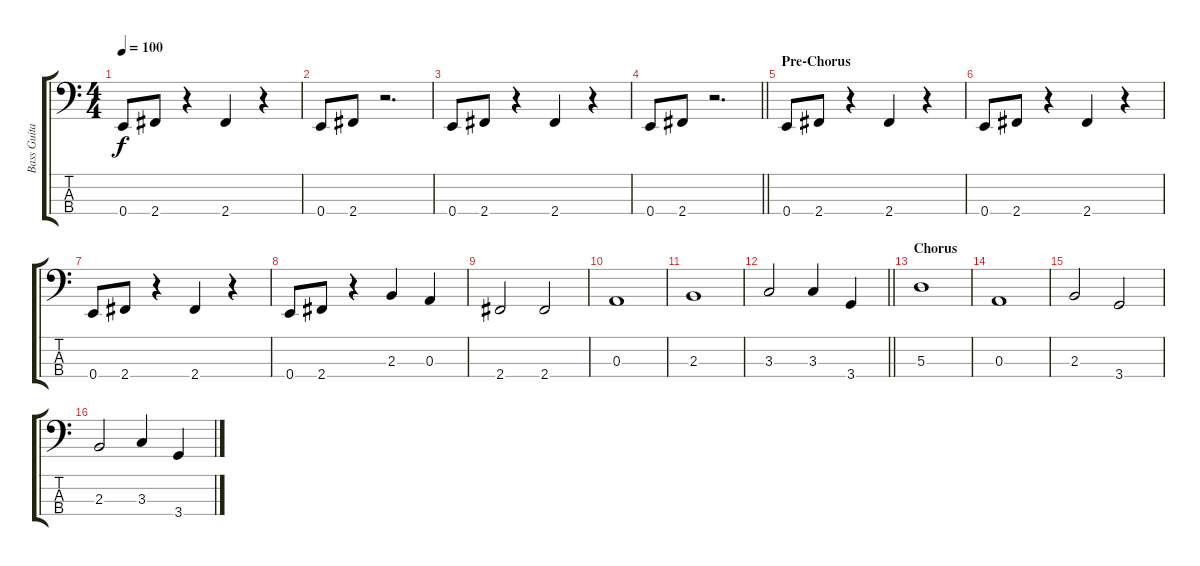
\track ("Bass Guitar (Chris Chaney)" "Bass Guita") {instrument electricbassfinger}
\staff {score tabs}
\tuning (G2 D2 A1 E1) {hide}
\ts (4 4)
\tempo 100
\clef f4
\ks c
0.4.8{dy f} 2.4.8 r.4 2.4.4 r.4 |
0.4.8 2.4.8 r.2{d} |
0.4.8 2.4.8 r.4 2.4.4 r.4 |
\barLineRight lightlight
0.4.8 2.4.8 r.2{d} |
\section ("" "Pre-Chorus")
0.4.8 2.4.8 r.4 2.4.4 r.4 |
0.4.8 2.4.8 r.4 2.4.4 r.4 |
0.4.8 2.4.8 r.4 2.4.4 r.4 |
0.4.8 2.4.8 r.4 2.3.4 0.3.4 |
2.4.2 2.4.2 |
0.3.1 |
2.3.1 |
\barLineRight lightlight
3.3.2 3.3.4 3.4.4 |
\section ("" "Chorus")
5.3.1 |
0.3.1 |
2.3.2 3.4.2 |
2.3.2 3.3.4 3.4.4
